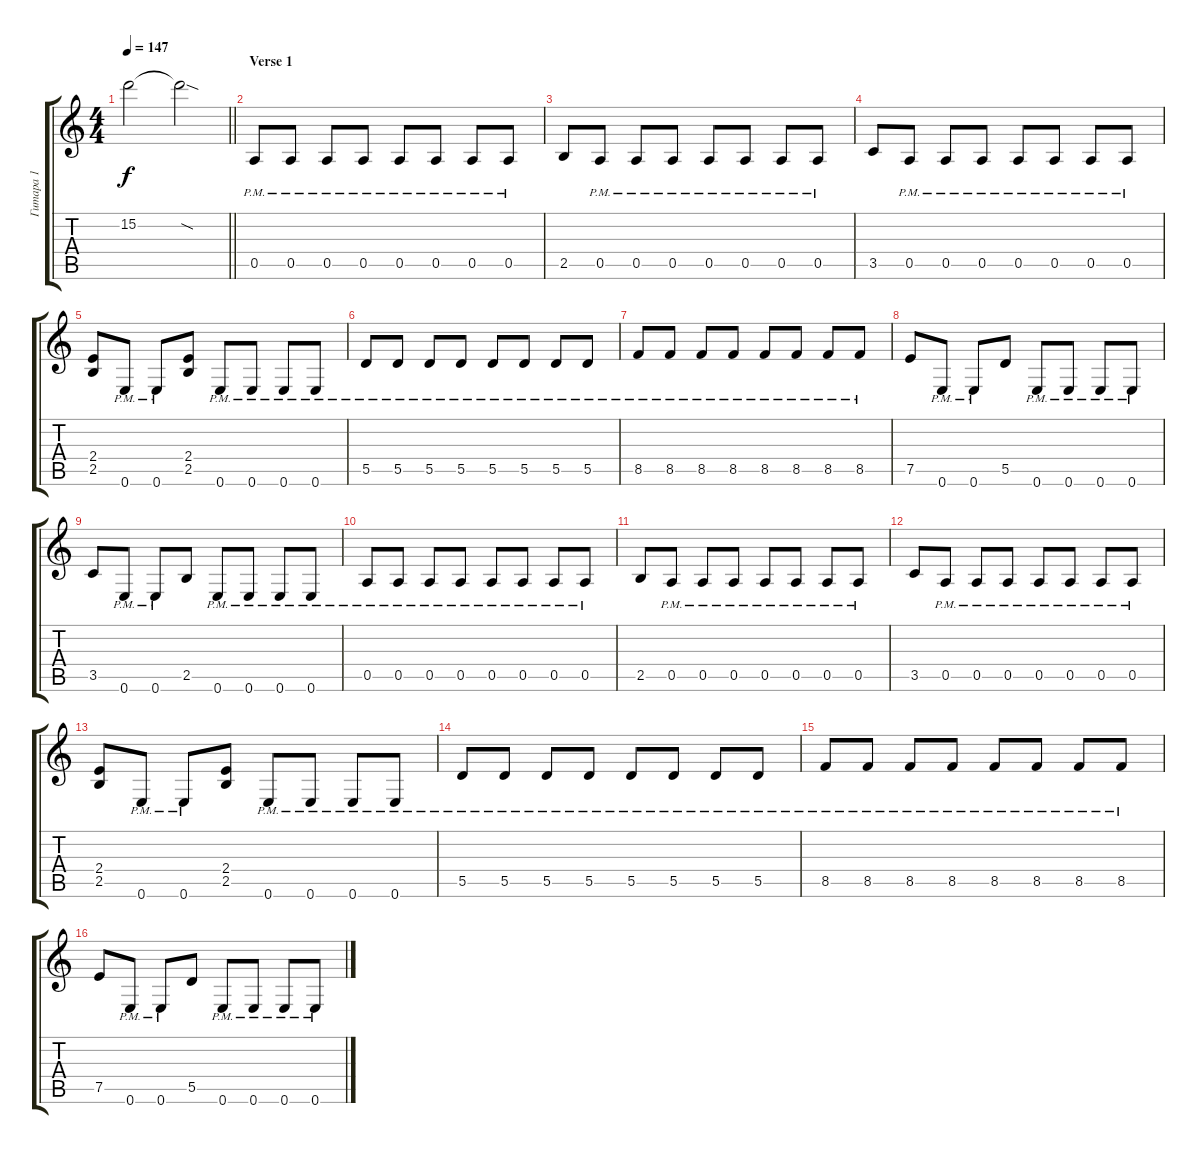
\track ("Гитара 1" "Гитара 1") {instrument distortionguitar}
\staff {score tabs}
\tuning (E4 B3 G3 D3 A2 E2) {hide}
\ts (4 4)
\tempo 147
\clef g2
\barLineRight lightlight
\ks c
15.2{t}.2{dy f} 15.2{sod t}.2 |
\section ("" "Verse 1")
0.5{pm}.8 0.5{pm}.8 0.5{pm}.8 0.5{pm}.8 0.5{pm}.8 0.5{pm}.8 0.5{pm}.8 0.5{pm}.8 |
2.5.8 0.5{pm}.8 0.5{pm}.8 0.5{pm}.8 0.5{pm}.8 0.5{pm}.8 0.5{pm}.8 0.5{pm}.8 |
3.5.8 0.5{pm}.8 0.5{pm}.8 0.5{pm}.8 0.5{pm}.8 0.5{pm}.8 0.5{pm}.8 0.5{pm}.8 |
(2.4 2.5).8 0.6{pm}.8 0.6{pm}.8 (2.4 2.5).8 0.6{pm}.8 0.6{pm}.8 0.6{pm}.8 0.6{pm}.8 |
5.5{pm}.8 5.5{pm}.8 5.5{pm}.8 5.5{pm}.8 5.5{pm}.8 5.5{pm}.8 5.5{pm}.8 5.5{pm}.8 |
8.5{pm}.8 8.5{pm}.8 8.5{pm}.8 8.5{pm}.8 8.5{pm}.8 8.5{pm}.8 8.5{pm}.8 8.5{pm}.8 |
7.5.8 0.6{pm}.8 0.6{pm}.8 5.5.8 0.6{pm}.8 0.6{pm}.8 0.6{pm}.8 0.6{pm}.8 |
3.5.8 0.6{pm}.8 0.6{pm}.8 2.5.8 0.6{pm}.8 0.6{pm}.8 0.6{pm}.8 0.6{pm}.8 |
0.5{pm}.8 0.5{pm}.8 0.5{pm}.8 0.5{pm}.8 0.5{pm}.8 0.5{pm}.8 0.5{pm}.8 0.5{pm}.8 |
2.5.8 0.5{pm}.8 0.5{pm}.8 0.5{pm}.8 0.5{pm}.8 0.5{pm}.8 0.5{pm}.8 0.5{pm}.8 |
3.5.8 0.5{pm}.8 0.5{pm}.8 0.5{pm}.8 0.5{pm}.8 0.5{pm}.8 0.5{pm}.8 0.5{pm}.8 |
(2.4 2.5).8 0.6{pm}.8 0.6{pm}.8 (2.4 2.5).8 0.6{pm}.8 0.6{pm}.8 0.6{pm}.8 0.6{pm}.8 |
5.5{pm}.8 5.5{pm}.8 5.5{pm}.8 5.5{pm}.8 5.5{pm}.8 5.5{pm}.8 5.5{pm}.8 5.5{pm}.8 |
8.5{pm}.8 8.5{pm}.8 8.5{pm}.8 8.5{pm}.8 8.5{pm}.8 8.5{pm}.8 8.5{pm}.8 8.5{pm}.8 |
7.5.8 0.6{pm}.8 0.6{pm}.8 5.5.8 0.6{pm}.8 0.6{pm}.8 0.6{pm}.8 0.6{pm}.8
